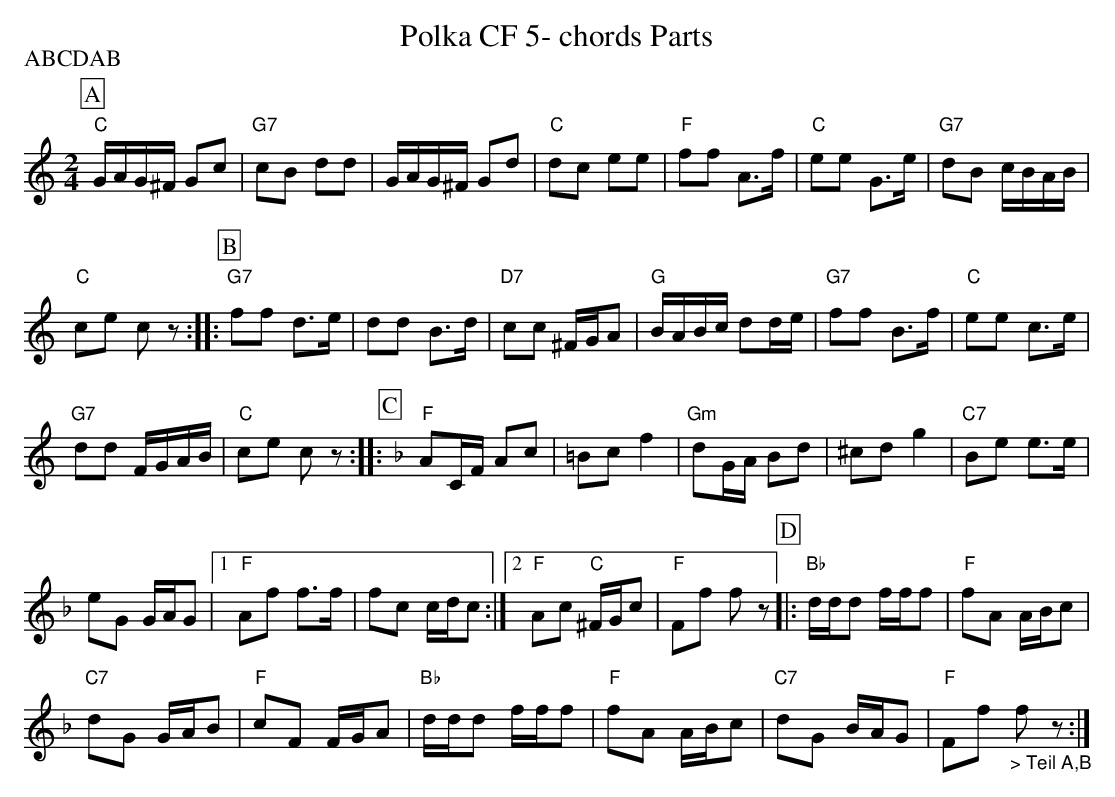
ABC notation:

X:1
T:Polka CF 5- chords Parts
P:ABCDAB
M:2/4
L:1/8
K:Cmaj%%MIDI gchordon
[P:A] "C"G/2A/2G/2^F/2 Gc | "G7"cB dd | G/2A/2G/2^F/2 Gd | "C"dc ee | "F"ff A>f | "C"ee G>e | "G7"dB c/2B/2A/2B/2 |
"C"ce cz ::[P:B] "G7"ff d>e | dd B>d | "D7"cc ^F/2G/2A | "G"B/2A/2B/2c/2 dd/2e/2 | "G7"ff B>f | "C"ee c>e |
"G7"dd F/2G/2A/2B/2 | "C"ce cz ::[P:C] [K:Fmaj]"F"AC/2F/2 Ac | =Bc f2 | "Gm"dG/2A/2 Bd | ^cd g2 | "C7"Be e>e |
eG G/2A/2G |1 "F"Af f>f | fc c/2d/2c :|2 "F"Ac "C"^F/2G/2c | "F"Ff fz [P:D] |: "Bb"d/2d/2d f/2f/2f | "F"fA A/2B/2c |
"C7"dG G/2A/2B | "F"cF F/2G/2A | "Bb"d/2d/2d f/2f/2f | "F"fA A/2B/2c | "C7"dG B/2A/2G | "F"Ff"_> Teil A,B" fz :|
